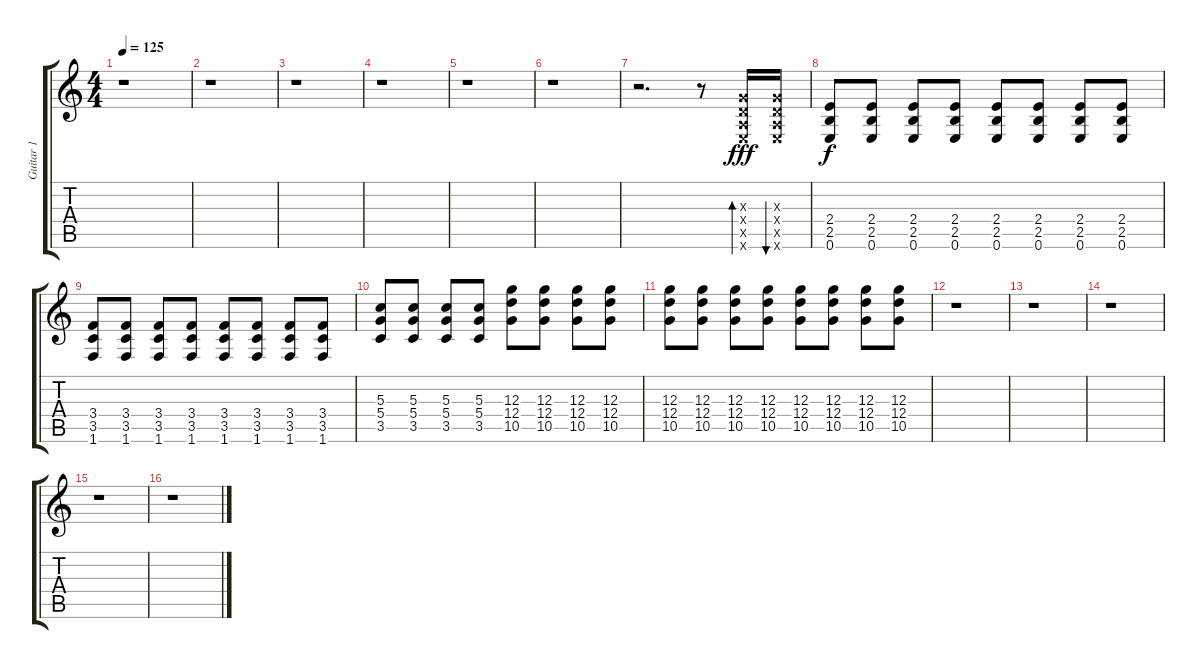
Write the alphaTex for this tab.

\track ("Guitar 1" "Guitar 1") {instrument distortionguitar}
\staff {score tabs}
\tuning (E4 B3 G3 D3 A2 E2) {hide}
\ts (4 4)
\tempo 125
\clef g2
\ks c
r.1{dy f} |
r.1 |
r.1 |
r.1 |
r.1 |
r.1 |
r.2{d} r.8 (0.3{x} 0.4{x} 0.5{x} 0.6{x}).16{bd 60 dy fff} (0.3{x} 0.4{x} 0.5{x} 0.6{x}).16{bu 60} |
(2.4 2.5 0.6).8{dy f} (2.4 2.5 0.6).8 (2.4 2.5 0.6).8 (2.4 2.5 0.6).8 (2.4 2.5 0.6).8 (2.4 2.5 0.6).8 (2.4 2.5 0.6).8 (2.4 2.5 0.6).8 |
(3.4 3.5 1.6).8 (3.4 3.5 1.6).8 (3.4 3.5 1.6).8 (3.4 3.5 1.6).8 (3.4 3.5 1.6).8 (3.4 3.5 1.6).8 (3.4 3.5 1.6).8 (3.4 3.5 1.6).8 |
(5.3 5.4 3.5).8 (5.3 5.4 3.5).8 (5.3 5.4 3.5).8 (5.3 5.4 3.5).8 (12.3 12.4 10.5).8 (12.3 12.4 10.5).8 (12.3 12.4 10.5).8 (12.3 12.4 10.5).8 |
(12.3 12.4 10.5).8 (12.3 12.4 10.5).8 (12.3 12.4 10.5).8 (12.3 12.4 10.5).8 (12.3 12.4 10.5).8 (12.3 12.4 10.5).8 (12.3 12.4 10.5).8 (12.3 12.4 10.5).8 |
r.1 |
r.1 |
r.1 |
r.1 |
r.1
